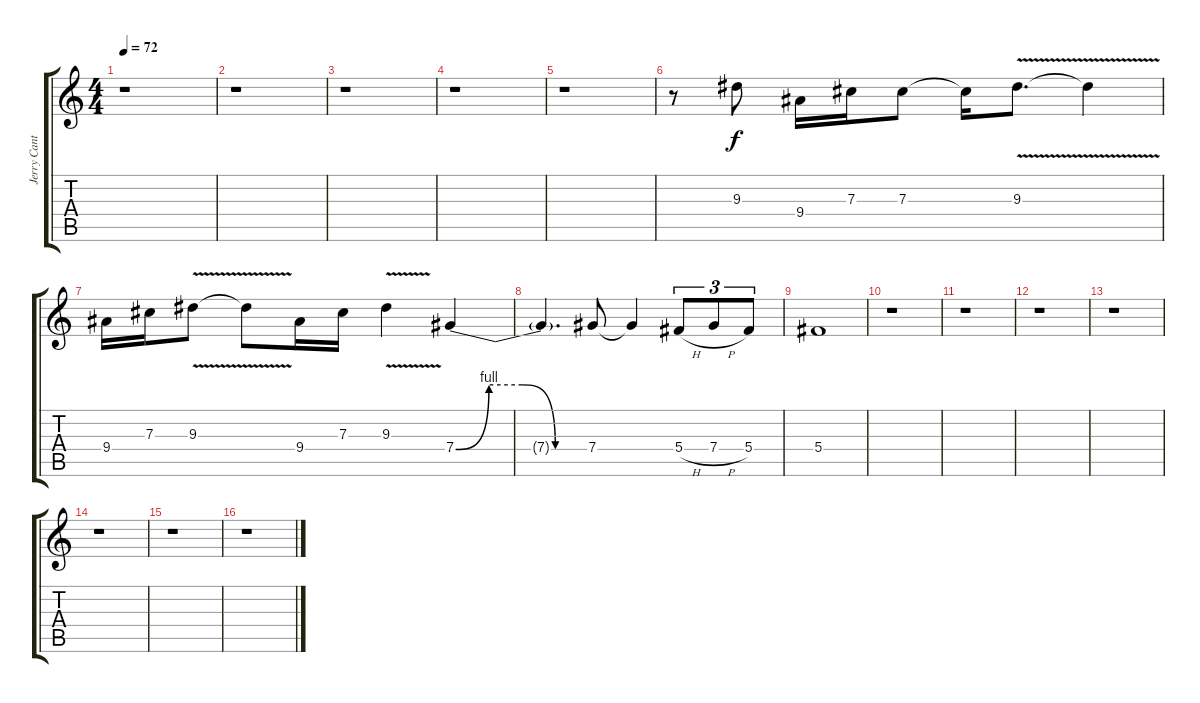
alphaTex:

\track ("Jerry Cantrell - Guitar 2 - Talkbox" "Jerry Cant") {instrument overdrivenguitar}
\staff {score tabs}
\tuning (Eb4 Bb3 Gb3 Db3 Ab2 Eb2) {hide}
\ts (4 4)
\tempo 72
\clef g2
\ks c
r.1{dy f} |
r.1 |
r.1 |
r.1 |
r.1 |
r.8 9.3.8 9.4.16 7.3.16 7.3.8 7.3{t}.16 9.3{v}.8{d} 9.3{t}.4 |
9.4.16 7.3.16 9.3{v}.8 9.3{t}.8 9.4.16 7.3.16 9.3{v}.4 7.4{be (custom 0 0 15 4 30 4 45 0 60 0)}.4 |
7.4{t}.4{d} 7.4.8 7.4{t}.4 5.4{h}.8{tu (3 2)} 7.4{h}.8{tu (3 2)} 5.4.8{tu (3 2)} |
5.4.1 |
r.1 |
r.1 |
r.1 |
r.1 |
r.1 |
r.1 |
r.1
